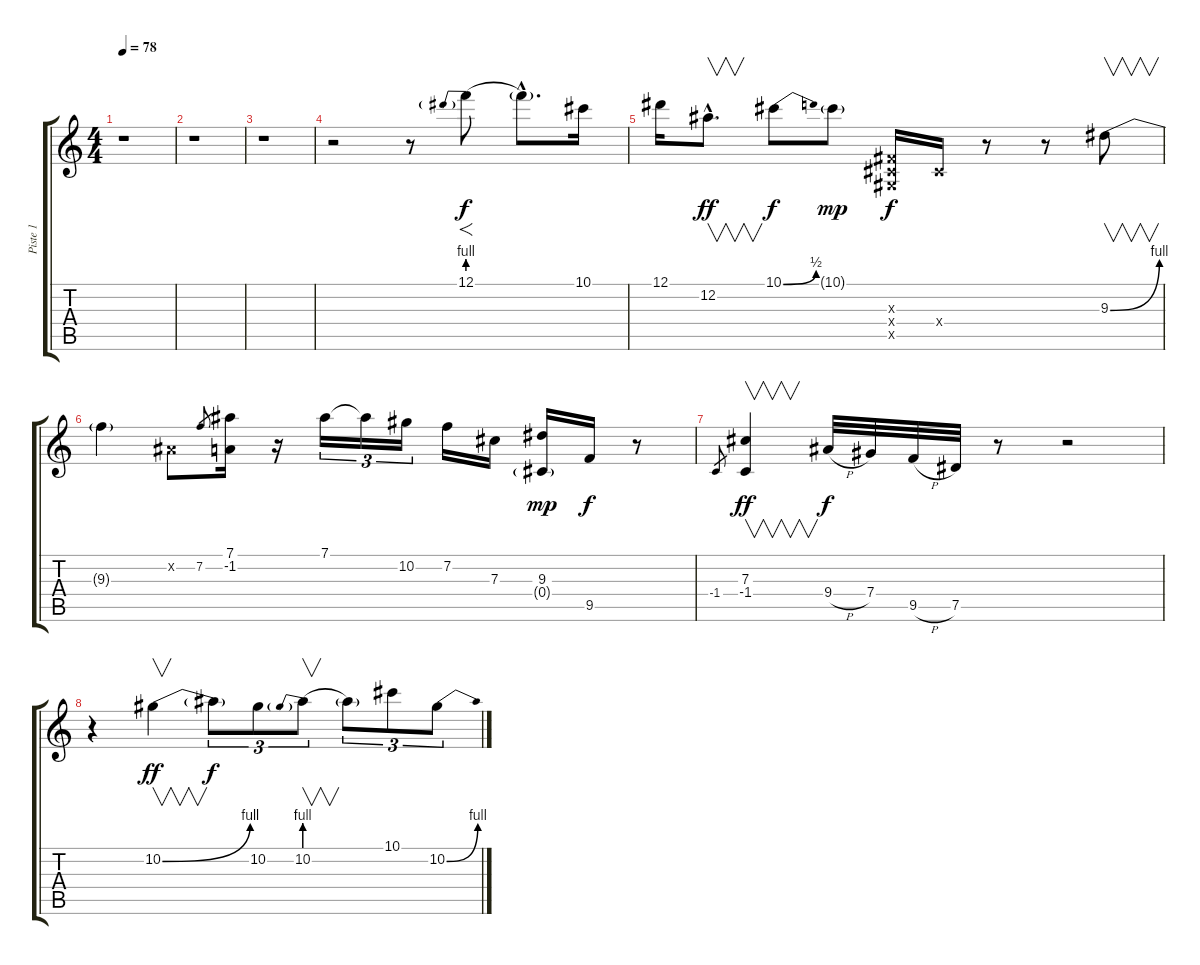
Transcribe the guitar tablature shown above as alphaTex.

\track ("Piste 1" "Piste 1") {instrument overdrivenguitar}
\staff {score tabs}
\tuning (Eb4 Bb3 Gb3 Db3 Ab2 Eb2) {hide}
\ts (4 4)
\tempo 78
\clef g2
\ks c
r.1{dy f instrument overdrivenguitar} |
r.1 |
r.1 |
r.2 r.8 12.1{be (prebend 0 4 60 4)}.8{f} 12.1{hac t}.8{d} 10.1.16 |
12.1.16 12.2{hac}.8{v d dy ff} 10.1{be (bend 0 0 60 2)}.8{dy f} 10.1{g}.8{dy mp} (0.3{x} 0.4{x} 0.5{x}).16{dy f} 0.4{x}.16 r.8 r.8 9.3{be (bend 0 0 60 4)}.8{v} |
9.3{t}.4 0.2{x}.8 7.2.8{gr} (7.1 -1.2).16 r.16 7.1.16{tu (3 2)} 7.1{t}.16{tu (3 2)} 10.2.16{tu (3 2)} 7.2.16 7.3.16 (9.3 0.4{g}).16{dy mp} 9.5.16{dy f} r.8 |
-1.4.8{gr} (7.3 -1.4).4{v dy ff} 9.4{h}.32{dy f} 7.4.32 9.5{h}.32 7.5.32 r.8 r.2 |
r.4 10.2{be (bend 0 0 60 4)}.4{v dy ff} 10.2{t}.8{tu (3 2) dy f} 10.2.8{tu (3 2)} 10.2{be (prebend 0 4 60 4)}.8{v tu (3 2)} 10.2{t}.8{tu (3 2)} 10.1.8{tu (3 2)} 10.2{be (bend 0 0 60 4)}.8{tu (3 2)}
